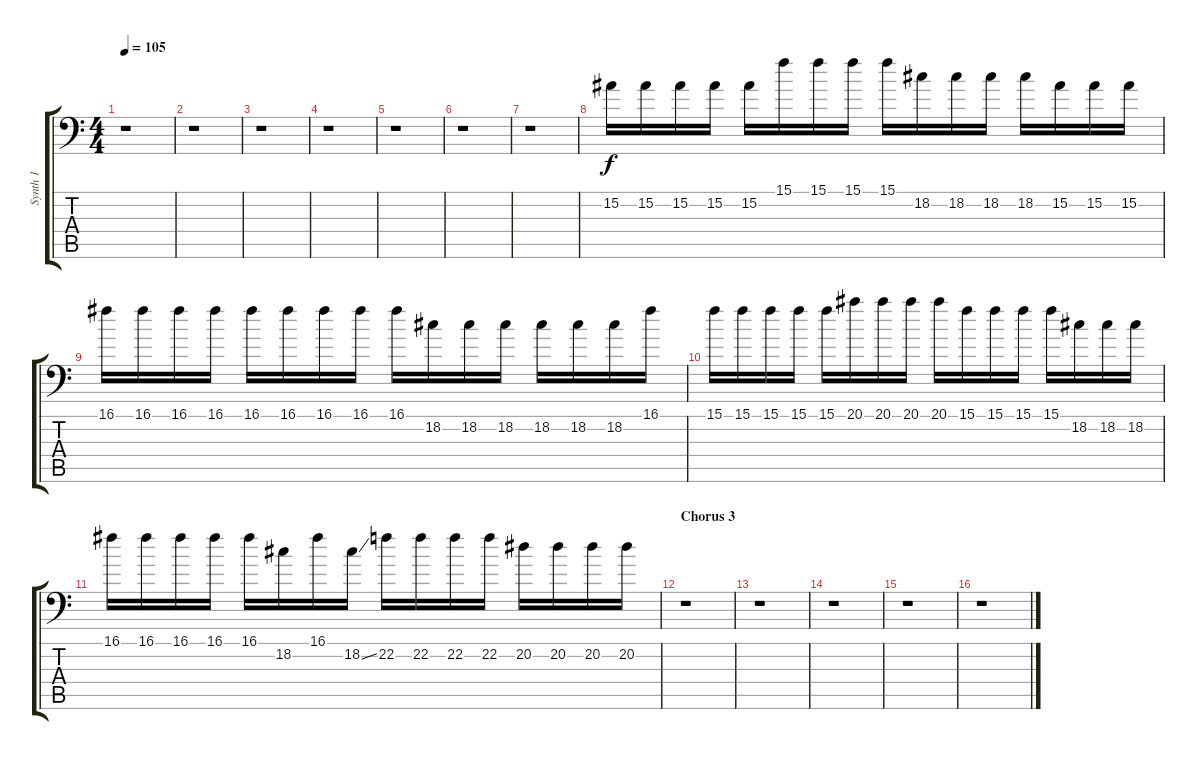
\track ("Synth 1" "Synth 1") {instrument pad2warm}
\staff {score tabs}
\tuning (D4 G3 Eb3 Bb2 F2 Bb1) {hide}
\ts (4 4)
\tempo 105
\clef f4
\ks c
r.1{dy mp} |
r.1 |
r.1 |
r.1 |
r.1 |
r.1 |
r.1 |
15.2.16{dy f volume 8 instrument pad1newage} 15.2.16 15.2.16 15.2.16 15.2.16 15.1.16 15.1.16 15.1.16 15.1.16 18.2.16 18.2.16 18.2.16 18.2.16 15.2.16 15.2.16 15.2.16 |
16.1.16 16.1.16 16.1.16 16.1.16 16.1.16 16.1.16 16.1.16 16.1.16 16.1.16 18.2.16 18.2.16 18.2.16 18.2.16 18.2.16 18.2.16 16.1.16 |
15.1.16 15.1.16 15.1.16 15.1.16 15.1.16 20.1.16 20.1.16 20.1.16 20.1.16 15.1.16 15.1.16 15.1.16 15.1.16 18.2.16 18.2.16 18.2.16 |
16.1.16 16.1.16 16.1.16 16.1.16 16.1.16 18.2.16 16.1.16 18.2{ss}.16 22.2.16 22.2.16 22.2.16 22.2.16 20.2.16 20.2.16 20.2.16 20.2.16 |
\section ("" "Chorus 3")
r.1 |
r.1 |
r.1 |
r.1 |
r.1
